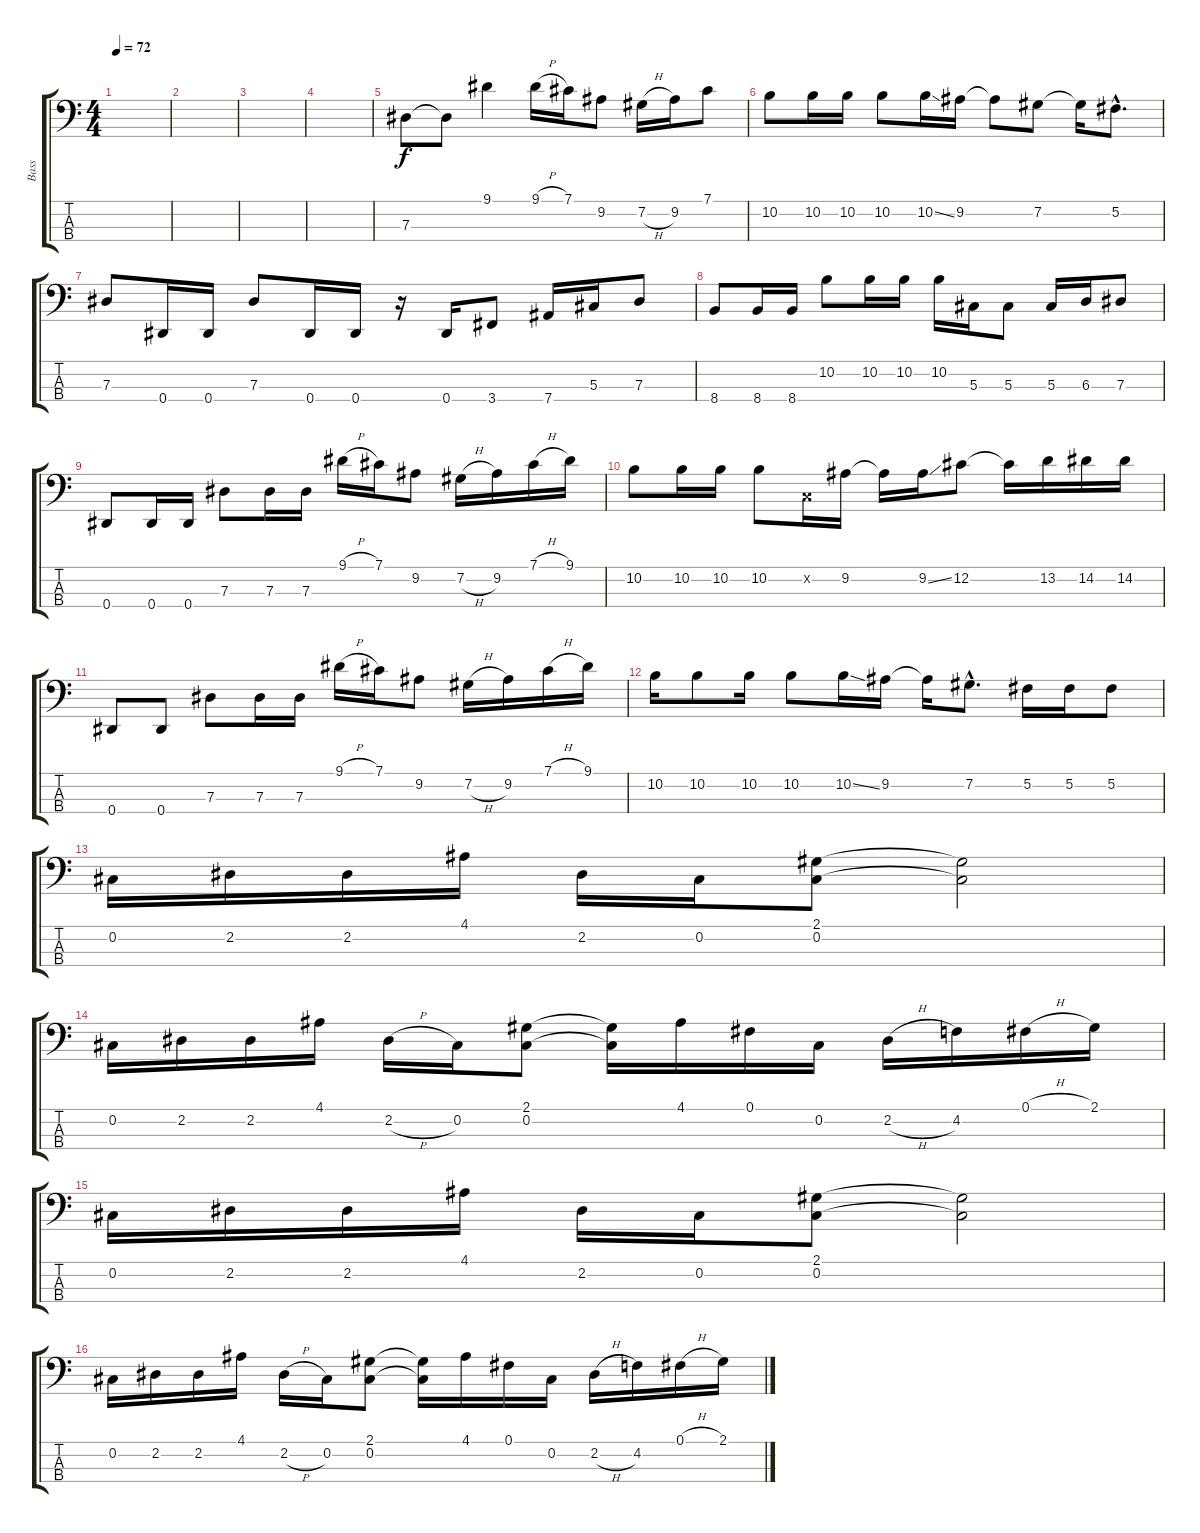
\track ("Bass" "Bass") {instrument slapbass2}
\staff {score tabs}
\tuning (Gb2 Db2 Ab1 Eb1) {hide}
\ts (4 4)
\tempo 72
\clef f4
\ks c
|
|
|
|
7.3.8 7.3{t}.8 9.1.4 9.1{h}.16 7.1.16 9.2.8 7.2{h}.16 9.2.16 7.1.8 |
10.2.8 10.2.16 10.2.16 10.2.8 10.2{ss}.16 9.2.16 9.2{t}.8 7.2.8 7.2{t}.16 5.2{hac}.8{d} |
7.3.8 0.4.16 0.4.16 7.3.8 0.4.16 0.4.16 r.16 0.4.16 3.4.8 7.4.16 5.3.16 7.3.8 |
8.4.8 8.4.16 8.4.16 10.2.8 10.2.16 10.2.16 10.2.16 5.3.16 5.3.8 5.3.16 6.3.16 7.3.8 |
0.4.8 0.4.16 0.4.16 7.3.8 7.3.16 7.3.16 9.1{h}.16 7.1.16 9.2.8 7.2{h}.16 9.2.16 7.1{h}.16 9.1.16 |
10.2.8 10.2.16 10.2.16 10.2.8 -1.2{x}.16 9.2.16 9.2{t}.16 9.2{ss}.16 12.2.8 12.2{t}.16 13.2.16 14.2.16 14.2.16 |
0.4.8 0.4.8 7.3.8 7.3.16 7.3.16 9.1{h}.16 7.1.16 9.2.8 7.2{h}.16 9.2.16 7.1{h}.16 9.1.16 |
10.2.16 10.2.8 10.2.16 10.2.8 10.2{ss}.16 9.2.16 9.2{t}.16 7.2{hac}.8{d} 5.2.16 5.2.16 5.2.8 |
0.2.16 2.2.16 2.2.16 4.1.16 2.2.16 0.2.16 (2.1 0.2).8 (2.1{t} 0.2{t}).2 |
0.2.16 2.2.16 2.2.16 4.1.16 2.2{h}.16 0.2.16 (2.1 0.2).8 (2.1{t} 0.2{t}).16 4.1.16 0.1.16 0.2.16 2.2{h}.16 4.2.16 0.1{h}.16 2.1.16 |
0.2.16 2.2.16 2.2.16 4.1.16 2.2.16 0.2.16 (2.1 0.2).8 (2.1{t} 0.2{t}).2 |
0.2.16 2.2.16 2.2.16 4.1.16 2.2{h}.16 0.2.16 (2.1 0.2).8 (2.1{t} 0.2{t}).16 4.1.16 0.1.16 0.2.16 2.2{h}.16 4.2.16 0.1{h}.16 2.1.16
